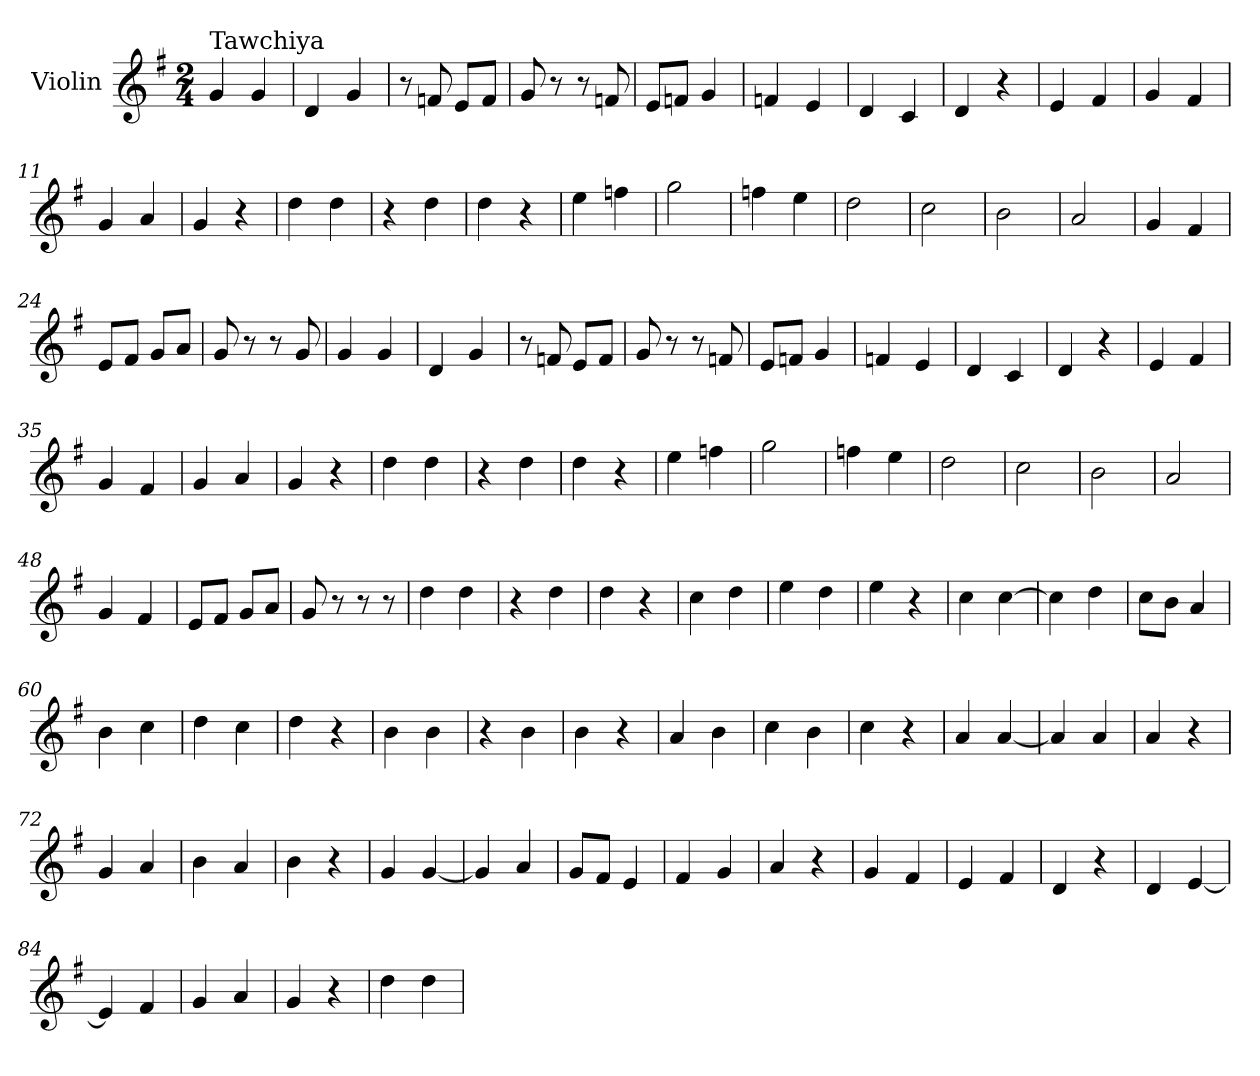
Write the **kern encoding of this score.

**kern
*part1
*staff1
*I"Violin
*clefG2
*k[f#]
*G:
*M2/4
*MM150
=1
!LO:TX:a:t=Tawchiya
4g/
4g/
=2
4d/
4g/
=3
8r
8fn/
8e/L
8f/J
=4
8g/
8r
8r
8fn/
=5
8e/L
8fn/J
4g/
=6
4fn/
4e/
=7
4d/
4c/
=8
4d/
4r
!!LO:LB:g=z
=9
4e/
4f#/
=10
4g/
4f#/
=11
4g/
4a/
=12
4g/
4r
=13
4dd\
4dd\
=14
4r
4dd\
=15
4dd\
4r
=16
4ee\
4ffn\
=17
2gg\
=18
4ffn\
4ee\
=19
2dd\
!!LO:LB:g=z
=20
2cc\
=21
2b\
=22
2a/
=23
4g/
4f#/
=24
8ei/L
8f#i/J
8gi/L
8a/J
=25
8g/
8r
8r
8g/
=26
4g/
4g/
=27
4d/
4g/
=28
8r
8fn/
8e/L
8f/J
!!LO:LB:g=z
=29
8g/
8r
8r
8fn/
=30
8e/L
8fn/J
4g/
=31
4fn/
4e/
=32
4d/
4c/
=33
4d/
4r
=34
4e/
4f#/
=35
4g/
4f#/
=36
4g/
4a/
=37
4g/
4r
=38
4dd\
4dd\
!!LO:LB:g=z
=39
4r
4dd\
=40
4dd\
4r
=41
4ee\
4ffn\
=42
2gg\
=43
4ffn\
4ee\
=44
2dd\
=45
2cc\
=46
2b\
=47
2a/
=48
4g/
4f#/
=49
8ei/L
8f#i/J
8gi/L
8a/J
!!LO:LB:g=z
=50
8g/
8r
8r
8r
=51
4dd\
4dd\
=52
4r
4dd\
=53
4dd\
4r
=54
4cc\
4dd\
=55
4ee\
4dd\
=56
4ee\
4r
=57
4cc\
[4cc\
=58
4cc\]
4dd\
=59
8cc\L
8b\J
4a/
!!LO:LB:g=z
=60
4b\
4cc\
=61
4dd\
4cc\
=62
4dd\
4r
=63
4b\
4b\
=64
4r
4b\
=65
4b\
4r
=66
4a/
4b\
=67
4cc\
4b\
=68
4cc\
4r
=69
4a/
[4a/
!!LO:PB:g=z
=70
4a/]
4a/
=71
4a/
4r
=72
4g/
4a/
=73
4b\
4a/
=74
4b\
4r
=75
4g/
[4g/
=76
4g/]
4a/
=77
8g/L
8f#/J
4e/
=78
4f#/
4g/
=79
4a/
4r
!!LO:PB:g=z
=80
4g/
4f#/
=81
4e/
4f#/
=82
4d/
4r
=83
4d/
[4e/
=84
4e/]
4f#/
=85
4g/
4a/
=86
4g/
4r
=87
4dd\
4dd\
=
*-
